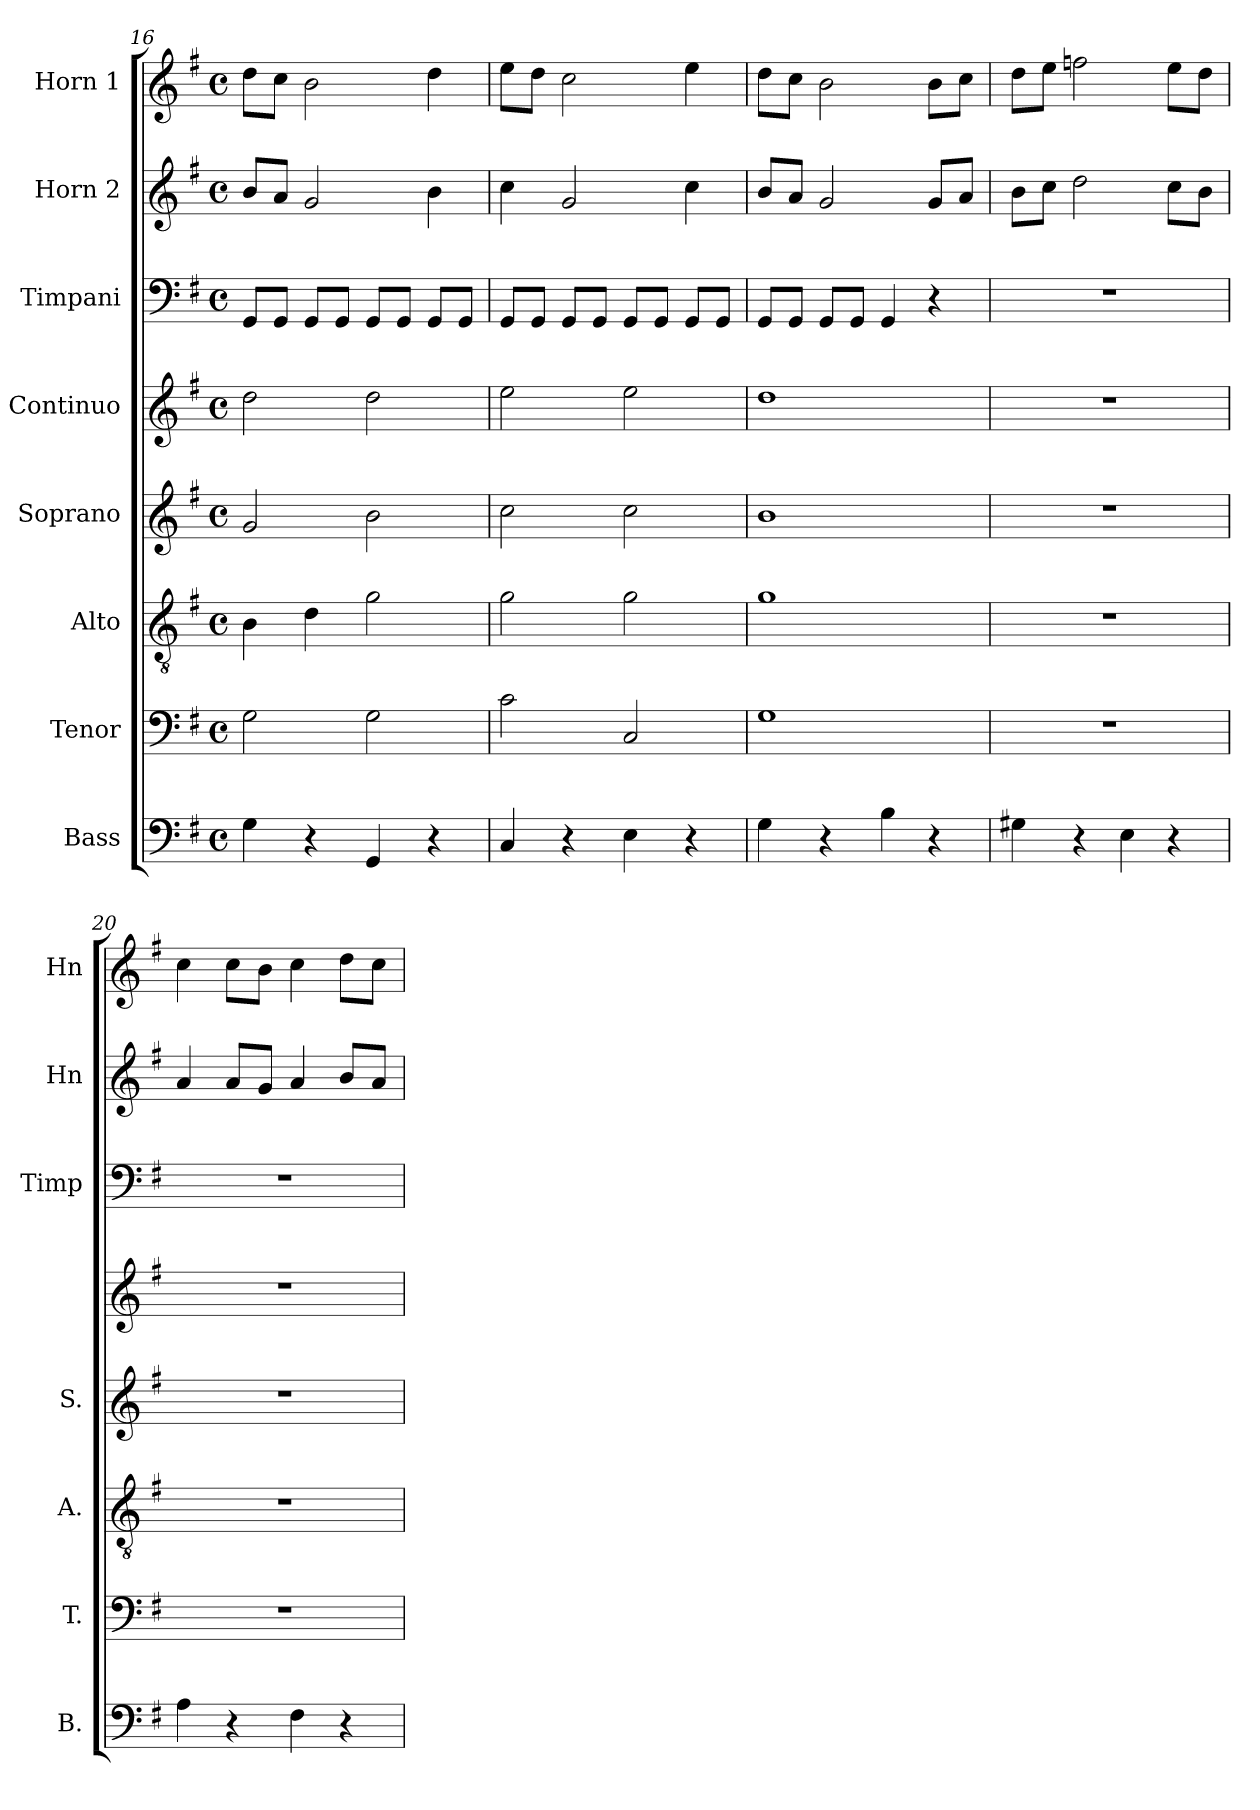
**kern	**kern	**kern	**kern	**kern	**kern	**kern	**kern
*part8	*part7	*part6	*part5	*part4	*part3	*part2	*part1
*staff8	*staff7	*staff6	*staff5	*staff4	*staff3	*staff2	*staff1
*I"Bass	*I"Tenor	*I"Alto	*I"Soprano	*I"Continuo	*I"Timpani	*I"Horn 2	*I"Horn 1
*I'B.	*I'T.	*I'A.	*I'S.	*	*I'Timp	*I'Hn	*I'Hn
!!LO:LB:g=z
*clefF4	*clefF4	*clefGv2	*clefG2	*clefG2	*clefF4	*clefG2	*clefG2
*	*	*	*	*	*	*ITrd4c7	*ITrd4c7
*k[f#]	*k[f#]	*k[f#]	*k[f#]	*k[f#]	*k[f#]	*k[]	*k[]
*G:	*G:	*G:	*G:	*G:	*G:	*C:	*C:
*M4/4	*M4/4	*M4/4	*M4/4	*M4/4	*M4/4	*M4/4	*M4/4
*met(c)	*met(c)	*met(c)	*met(c)	*met(c)	*met(c)	*met(c)	*met(c)
=16	=16	=16	=16	=16	=16	=16	=16
4G\	2G\	4B\	2g/	2dd\	8GG/L	8e/L	8g\L
.	.	.	.	.	8GG/J	8d/J	8f\J
4r	.	4d\	.	.	8GG/L	2c/	2e\
.	.	.	.	.	8GG/J	.	.
4GG/	2G\	2g\	2b\	2dd\	8GG/L	.	.
.	.	.	.	.	8GG/J	.	.
4r	.	.	.	.	8GG/L	4e\	4g\
.	.	.	.	.	8GG/J	.	.
=17	=17	=17	=17	=17	=17	=17	=17
4C/	2c\	2g\	2cc\	2ee\	8GG/L	4f\	8a\L
.	.	.	.	.	8GG/J	.	8g\J
4r	.	.	.	.	8GG/L	2c/	2f\
.	.	.	.	.	8GG/J	.	.
4E\	2C/	2g\	2cc\	2ee\	8GG/L	.	.
.	.	.	.	.	8GG/J	.	.
4r	.	.	.	.	8GG/L	4f\	4a\
.	.	.	.	.	8GG/J	.	.
=18	=18	=18	=18	=18	=18	=18	=18
4G\	1G	1g	1b	1dd	8GG/L	8e/L	8g\L
.	.	.	.	.	8GG/J	8d/J	8f\J
4r	.	.	.	.	8GG/L	2c/	2e\
.	.	.	.	.	8GG/J	.	.
4B\	.	.	.	.	4GG/	.	.
4r	.	.	.	.	4r	8c/L	8e\L
.	.	.	.	.	.	8d/J	8f\J
=19	=19	=19	=19	=19	=19	=19	=19
4G#X\	1r	1r	1r	1r	1r	8e\L	8g\L
.	.	.	.	.	.	8f\J	8a\J
4r	.	.	.	.	.	2g\	2b-X\
4E\	.	.	.	.	.	.	.
4r	.	.	.	.	.	8f\L	8a\L
.	.	.	.	.	.	8e\J	8g\J
=20	=20	=20	=20	=20	=20	=20	=20
4A\	1r	1r	1r	1r	1r	4d/	4f\
4r	.	.	.	.	.	8d/L	8f\L
.	.	.	.	.	.	8c/J	8e\J
4F#\	.	.	.	.	.	4d/	4f\
4r	.	.	.	.	.	8e/L	8g\L
.	.	.	.	.	.	8d/J	8f\J
=	=	=	=	=	=	=	=
*-	*-	*-	*-	*-	*-	*-	*-
